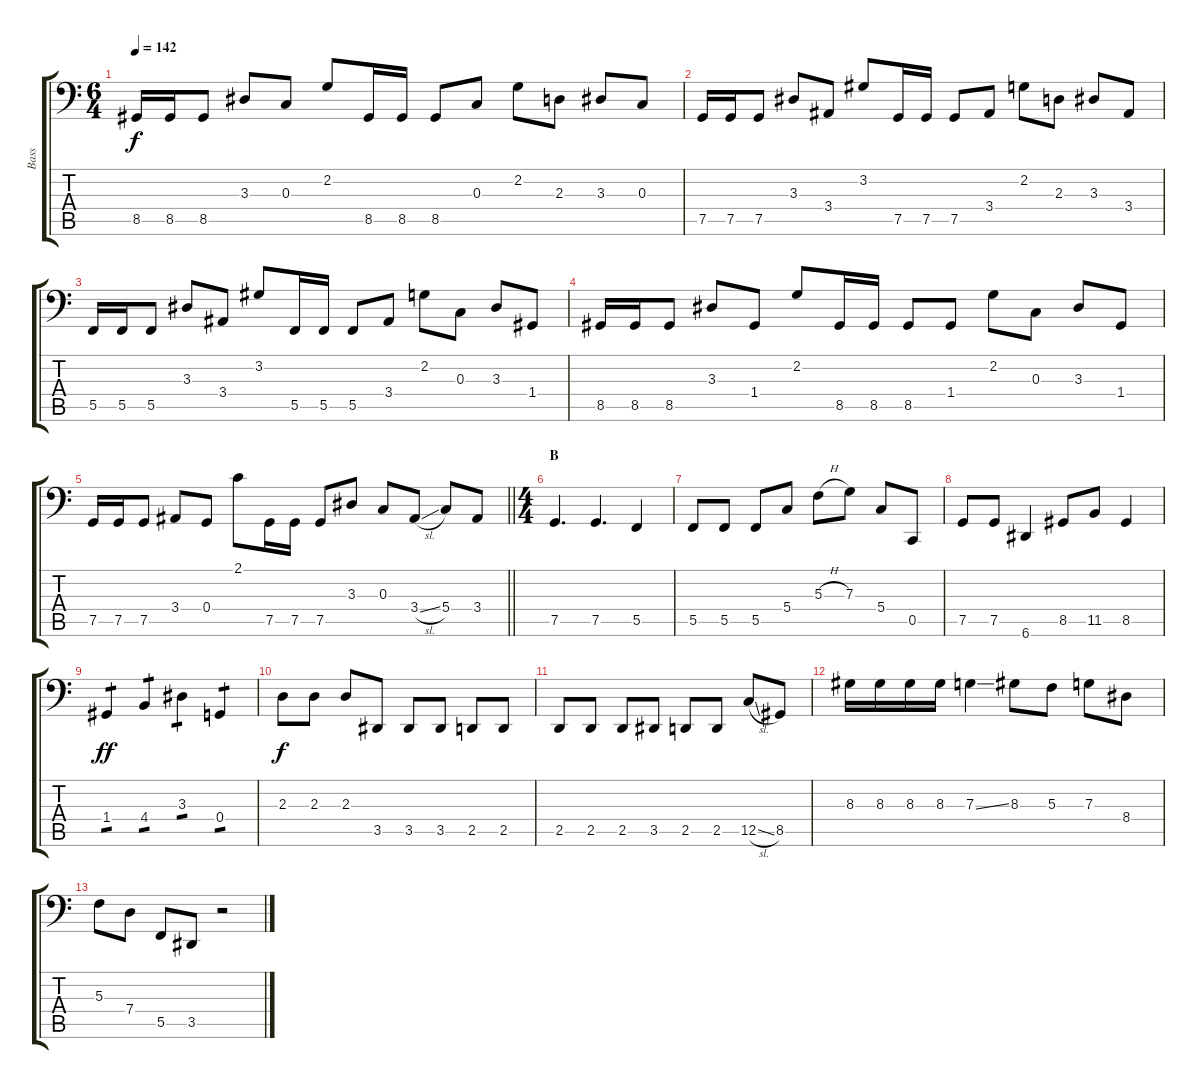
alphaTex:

\track ("Bass" "Bass") {instrument electricbasspick}
\staff {score tabs}
\tuning (Bb2 F2 C2 G1 C1 A0) {hide}
\ts (6 4)
\tempo 142
\clef f4
\ks c
8.5.16{dy f} 8.5.16 8.5.8 3.3.8 0.3.8 2.2.8 8.5.16 8.5.16 8.5.8 0.3.8 2.2.8 2.3.8 3.3.8 0.3.8 |
7.5.16 7.5.16 7.5.8 3.3.8 3.4.8 3.2.8 7.5.16 7.5.16 7.5.8 3.4.8 2.2.8 2.3.8 3.3.8 3.4.8 |
5.5.16 5.5.16 5.5.8 3.3.8 3.4.8 3.2.8 5.5.16 5.5.16 5.5.8 3.4.8 2.2.8 0.3.8 3.3.8 1.4.8 |
8.5.16 8.5.16 8.5.8 3.3.8 1.4.8 2.2.8 8.5.16 8.5.16 8.5.8 1.4.8 2.2.8 0.3.8 3.3.8 1.4.8 |
\barLineRight lightlight
7.5.16 7.5.16 7.5.8 3.4.8 0.4.8 2.1.8 7.5.16 7.5.16 7.5.8 3.3.8 0.3.8 3.4{sl}.8 5.4.8 3.4.8 |
\ts (4 4)
\section ("" "B")
7.5.4{d} 7.5.4{d} 5.5.4 |
5.5.8 5.5.8 5.5.8 5.4.8 5.3{h}.8 7.3.8 5.4.8 0.5.8 |
7.5.8 7.5.8 6.6.4 8.5.8 11.5.8 8.5.4 |
1.4.4{tp 1 dy ff} 4.4.4{tp 1} 3.3.4{tp 1} 0.4.4{tp 1} |
2.3.8{dy f} 2.3.8 2.3.8 3.5.8 3.5.8 3.5.8 2.5.8 2.5.8 |
2.5.8 2.5.8 2.5.8 3.5.8 2.5.8 2.5.8 12.5{sl}.8 8.5.8 |
8.3.16 8.3.16 8.3.16 8.3.16 7.3{ss}.4 8.3.8 5.3.8 7.3.8 8.4.8 |
5.3.8 7.4.8 5.5.8 3.5.8 r.2
